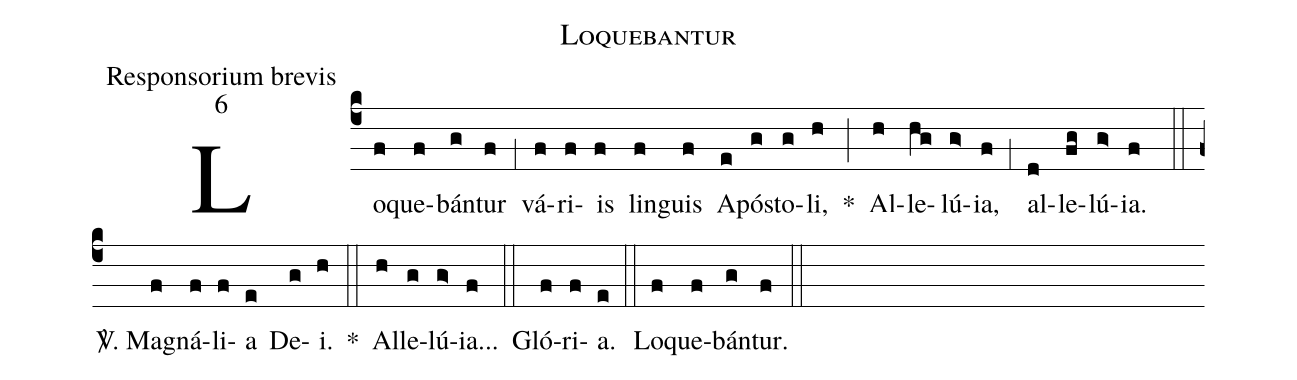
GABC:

name:Loquebantur;
office-part:Responsorium brevis;
mode:6;
%%
(c4) Lo(f)que(f)bán(g)tur(f) (,1) vá(f)ri(f)is(f) lin(f)guis(f) A(e)pó(g)sto(g)li,(h) *(;) Al(h)le(hg)lú(g>)ia,(f) (,1) al(d)le(fg)lú(g>)ia.(f) (::)

<sp>V/</sp>. Ma(f)gná(f)li(f)a(e) De(g)i.(h) *(::) Al(h)le(g)lú(g>)ia...(f) (::)

Gló(f)ri(f)a.(e) (::)
Lo(f)que(f)bán(g)tur.(f) (::)
